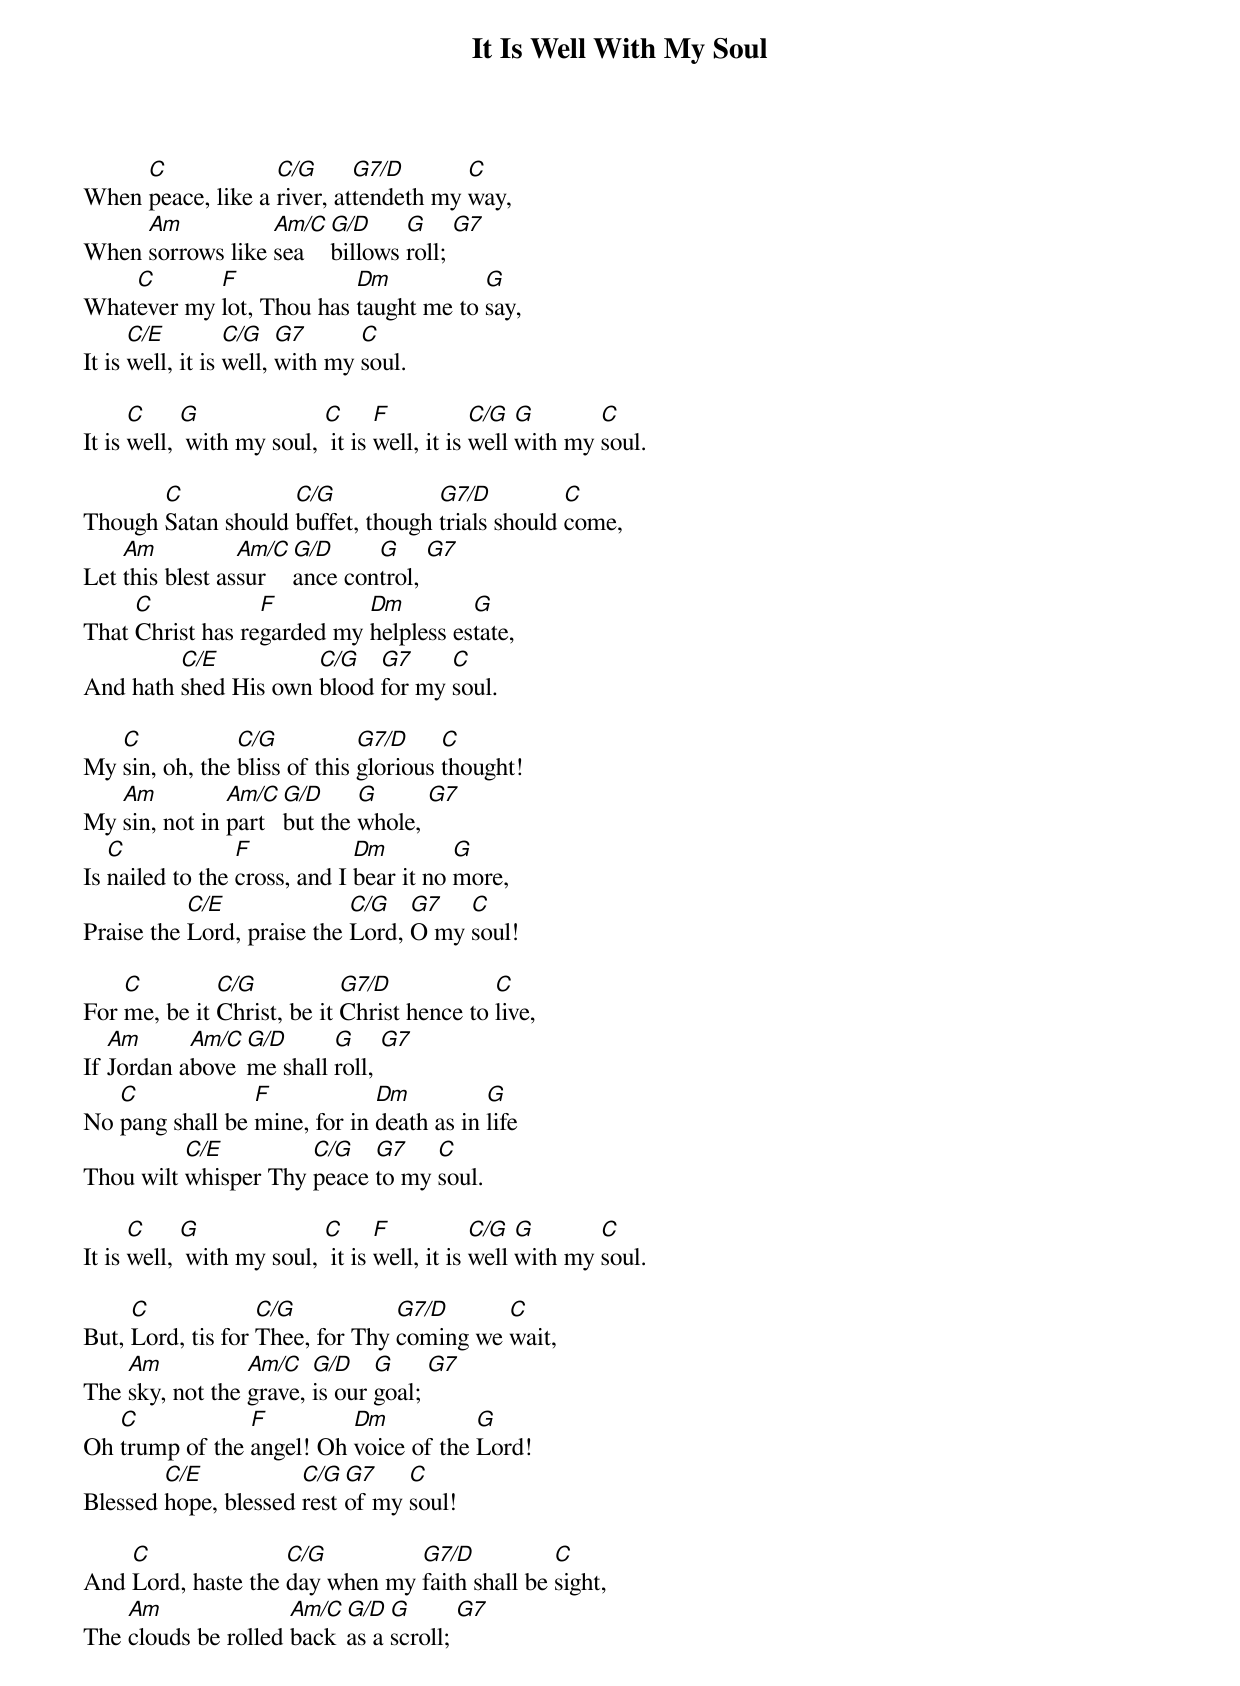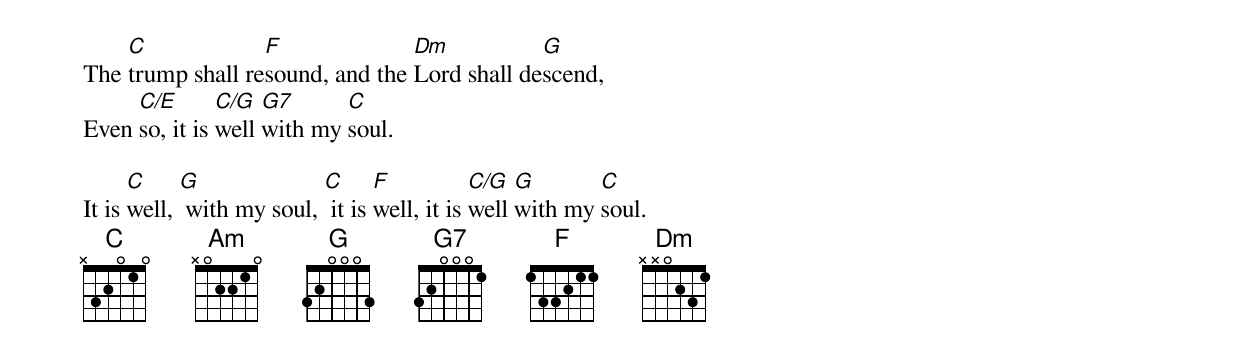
{title: It Is Well With My Soul}
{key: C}
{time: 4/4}
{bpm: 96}
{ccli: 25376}
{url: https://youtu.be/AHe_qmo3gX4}
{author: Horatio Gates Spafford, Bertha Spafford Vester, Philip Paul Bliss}
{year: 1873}
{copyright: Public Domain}

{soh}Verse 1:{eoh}
When [C]peace, like a [C/G]river, at[G7/D]tendeth my [C]way,
When [Am]sorrows like [Am/C]sea [G/D]billows [G]roll; [G7]
What[C]ever my [F]lot, Thou has [Dm]taught me to [G]say,
It is [C/E]well, it is [C/G]well, [G7]with my [C]soul.

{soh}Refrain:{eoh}
It is [C]well, [G] with my soul, [C] it is [F]well, it is [C/G]well [G]with my [C]soul.

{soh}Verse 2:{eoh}
Though [C]Satan should [C/G]buffet, though [G7/D]trials should [C]come,
Let [Am]this blest as[Am/C]sur[G/D]ance con[G]trol, [G7]
That [C]Christ has re[F]garded my [Dm]helpless es[G]tate,
And hath [C/E]shed His own [C/G]blood [G7]for my [C]soul.

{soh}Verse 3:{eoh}
My [C]sin, oh, the [C/G]bliss of this [G7/D]glorious [C]thought!
My [Am]sin, not in [Am/C]part [G/D]but the [G]whole, [G7]
Is [C]nailed to the [F]cross, and I [Dm]bear it no [G]more,
Praise the [C/E]Lord, praise the [C/G]Lord, [G7]O my [C]soul!

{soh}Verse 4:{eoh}
For [C]me, be it [C/G]Christ, be it [G7/D]Christ hence to [C]live,
If [Am]Jordan a[Am/C]bove [G/D]me shall [G]roll, [G7]
No [C]pang shall be [F]mine, for in [Dm]death as in [G]life
Thou wilt [C/E]whisper Thy [C/G]peace [G7]to my [C]soul.

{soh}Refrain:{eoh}
It is [C]well, [G] with my soul, [C] it is [F]well, it is [C/G]well [G]with my [C]soul.

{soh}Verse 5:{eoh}
But, [C]Lord, tis for [C/G]Thee, for Thy [G7/D]coming we [C]wait,
The [Am]sky, not the [Am/C]grave, [G/D]is our [G]goal; [G7]
Oh [C]trump of the [F]angel! Oh [Dm]voice of the [G]Lord!
Blessed [C/E]hope, blessed [C/G]rest [G7]of my [C]soul!

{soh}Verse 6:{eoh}
And [C]Lord, haste the [C/G]day when my [G7/D]faith shall be [C]sight,
The [Am]clouds be rolled [Am/C]back [G/D]as a [G]scroll; [G7]
The [C]trump shall re[F]sound, and the [Dm]Lord shall de[G]scend,
Even [C/E]so, it is [C/G]well [G7]with my [C]soul.

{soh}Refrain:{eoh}
It is [C]well, [G] with my soul, [C] it is [F]well, it is [C/G]well [G]with my [C]soul.
